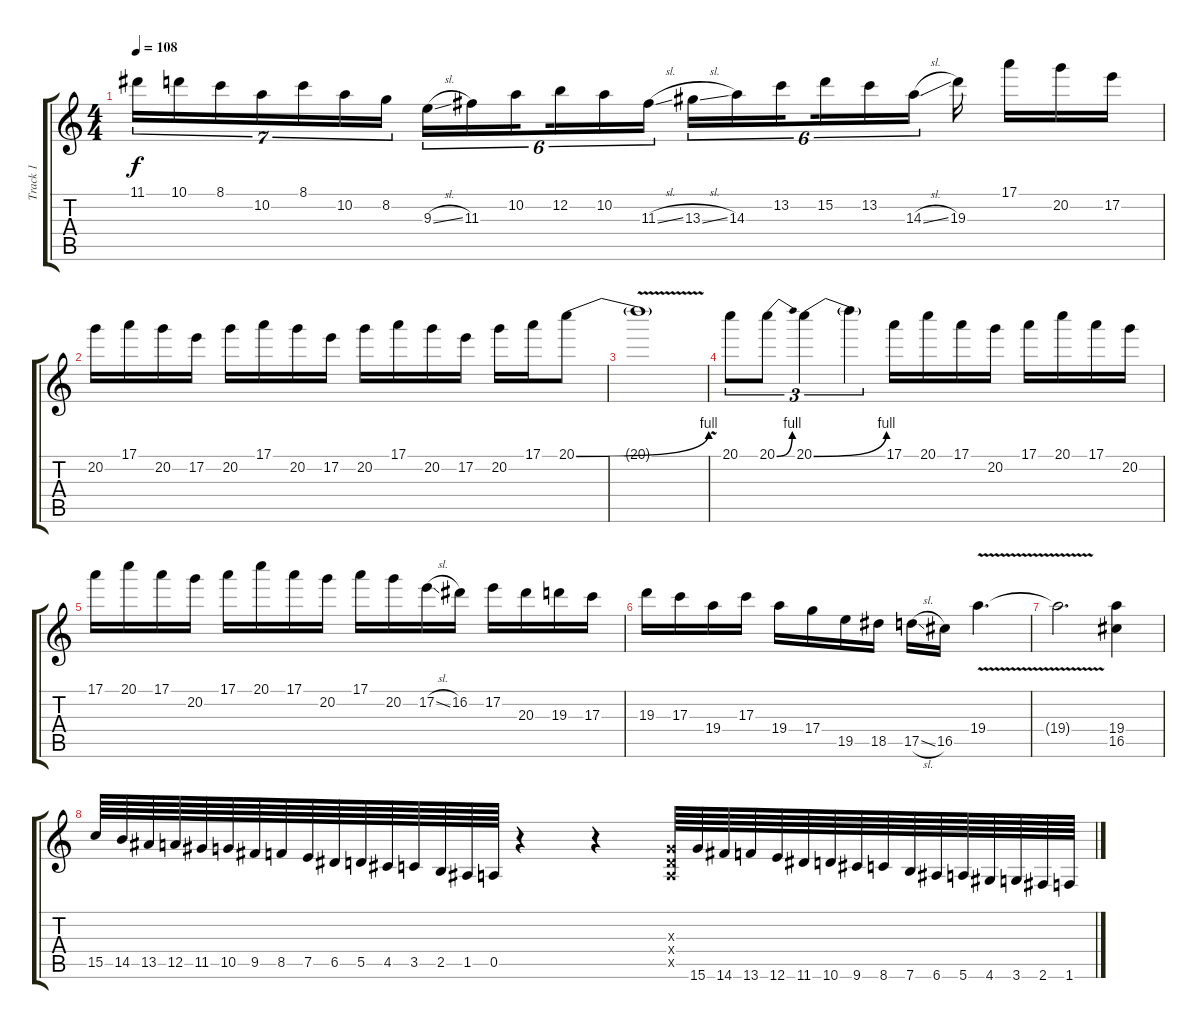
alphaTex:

\track ("Track 1" "Track 1") {instrument overdrivenguitar}
\staff {score tabs}
\tuning (E4 B3 G3 D3 A2 E2) {hide}
\ts (4 4)
\tempo 108
\clef g2
\ks c
11.1.16{tu (7 4) dy f} 10.1.16{tu (7 4)} 8.1.16{tu (7 4)} 10.2.16{tu (7 4)} 8.1.16{tu (7 4)} 10.2.16{tu (7 4)} 8.2.16{tu (7 4)} 9.3{sl}.16{tu (6 4)} 11.3.16{tu (6 4)} 10.2.16{tu (6 4) beam splitsecondary} 12.2.16{tu (6 4)} 10.2.16{tu (6 4)} 11.3{sl}.16{tu (6 4)} 13.3{sl}.16{tu (6 4)} 14.3.16{tu (6 4)} 13.2.16{tu (6 4) beam splitsecondary} 15.2.16{tu (6 4)} 13.2.16{tu (6 4)} 14.3{sl}.16{tu (6 4)} 19.3.16 17.1.16 20.2.16 17.2.16 |
20.2.16 17.1.16 20.2.16 17.2.16 20.2.16 17.1.16 20.2.16 17.2.16 20.2.16 17.1.16 20.2.16 17.2.16 20.2.16 17.1.16 20.1{be (bend 0 0 60 4)}.8 |
20.1{v t}.1 |
20.1.8{tu (3 2)} 20.1{be (bend 0 0 60 4)}.8{tu (3 2)} 20.1{be (bend 0 0 60 4)}.4{tu (3 2)} 20.1{t}.4{tu (3 2)} 17.1.16 20.1.16 17.1.16 20.2.16 17.1.16 20.1.16 17.1.16 20.2.16 |
17.1.16 20.1.16 17.1.16 20.2.16 17.1.16 20.1.16 17.1.16 20.2.16 17.1.16 20.2.16 17.2{sl}.16 16.2.16 17.2.16 20.3.16 19.3.16 17.3.16 |
19.3.16 17.3.16 19.4.16 17.3.16 19.4.16 17.4.16 19.5.16 18.5.16 17.5{sl}.16 16.5.16 19.4{v}.4{d} |
19.4{t}.2{d} (19.4 16.5).4 |
15.5.64 14.5.64 13.5.64 12.5.64 11.5.64 10.5.64 9.5.64 8.5.64 7.5.64 6.5.64 5.5.64 4.5.64 3.5.64 2.5.64 1.5.64 0.5.64 r.4 r.4 (0.3{x} 0.4{x} 0.5{x}).64 15.6.64 14.6.64 13.6.64 12.6.64 11.6.64 10.6.64 9.6.64 8.6.64 7.6.64 6.6.64 5.6.64 4.6.64 3.6.64 2.6.64 1.6.64
